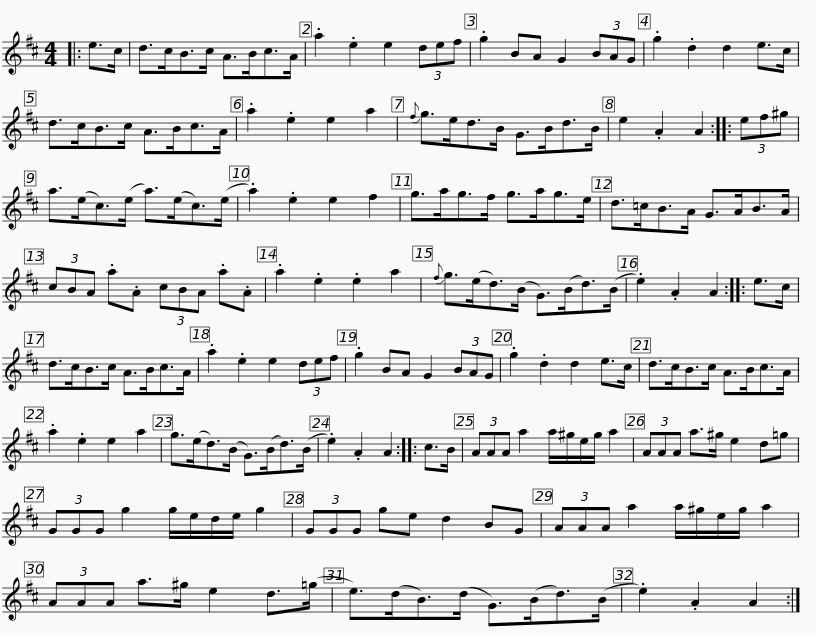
X:1
L:1/8
M:4/4
I:linebreak $
K:D
V:1 treble
V:1
|: e>c | d>cB>c A>Bc>A | .a2 .e2 e2 (3def | .g2 BA G2 (3BAG | .g2 .d2 d2 e>c | %5
 d>cB>c A>Bc>A |$ .a2 .e2 e2 a2 |{f} g>ed>B G>Bd>B | e2 .A2 A2 :: (3ef^g | %10
 a>(ec>)(e a>)(ec>)(e | .a2) .e2 e2 f2 |$ g>ag>f g>ag>e | d>=cB>A G>AB>A | (3cBA .a.A (3cBA .a.A | %15
 .a2 .e2 .e2 a2 |{f} g>(ed>)(B G>)(Bd>)(B |$ .e2) .A2 A2 :: e>c | d>cB>c A>Bc>A | %20
 .a2 .e2 e2 (3def | .g2 BA G2 (3BAG | .g2 .d2 d2 e>c | d>cB>c A>Bc>A |$ .a2 .e2 e2 a2 | %25
 g>(ed>)(B G>)(Bd>)(B | .e2) .A2 A2 :: c>B | (3AAA a2 a/^g/e/g/ a2 | (3AAA a>^g e2 d=g |$ %30
 (3GGG g2 g/e/d/e/ g2 | (3GGG ge d2 BG | (3AAA a2 a/^g/e/g/ a2 | (3AAA a>^g e2 d>(=g |$ e>)(dB>)(d G>)(Bd>)(B | %35
 .e2) .A2 A2 :| %36
